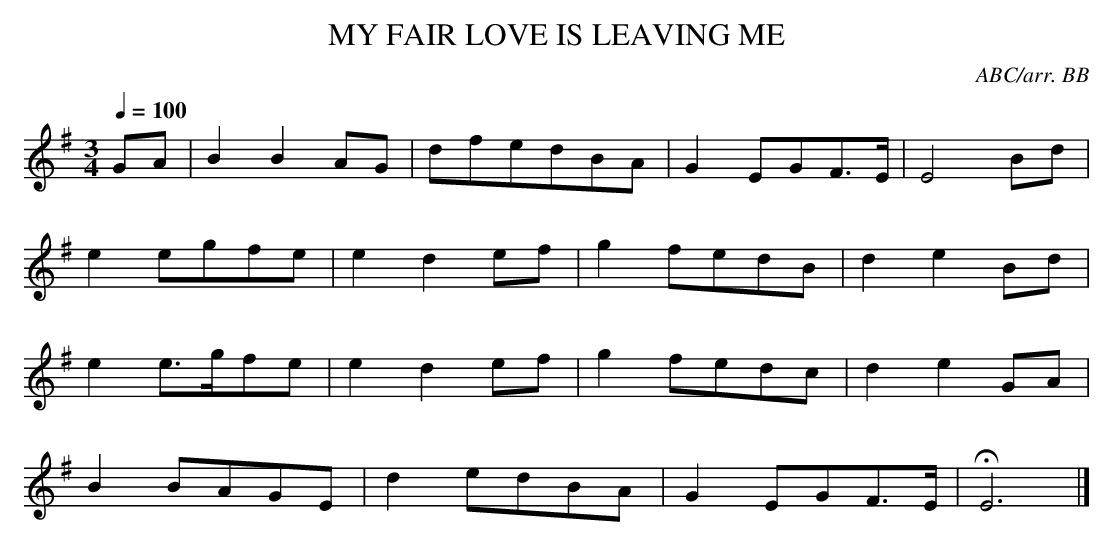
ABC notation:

X:1
T:MY FAIR LOVE IS LEAVING ME
Y:"with feeling"
C:ABC/arr. BB
Q:1/4=100
L:1/8
M:3/4
K:Em
GA|B2B2 AG|dfedBA|G2 EGF>E|E4 Bd|
e2 egfe|e2d2 ef|g2 fedB|d2e2 Bd|
e2 e>gfe|e2d2 ef|g2 fedc|d2e2 GA|
B2 BAGE|d2 edBA|G2 EGF>E|HE6|]
